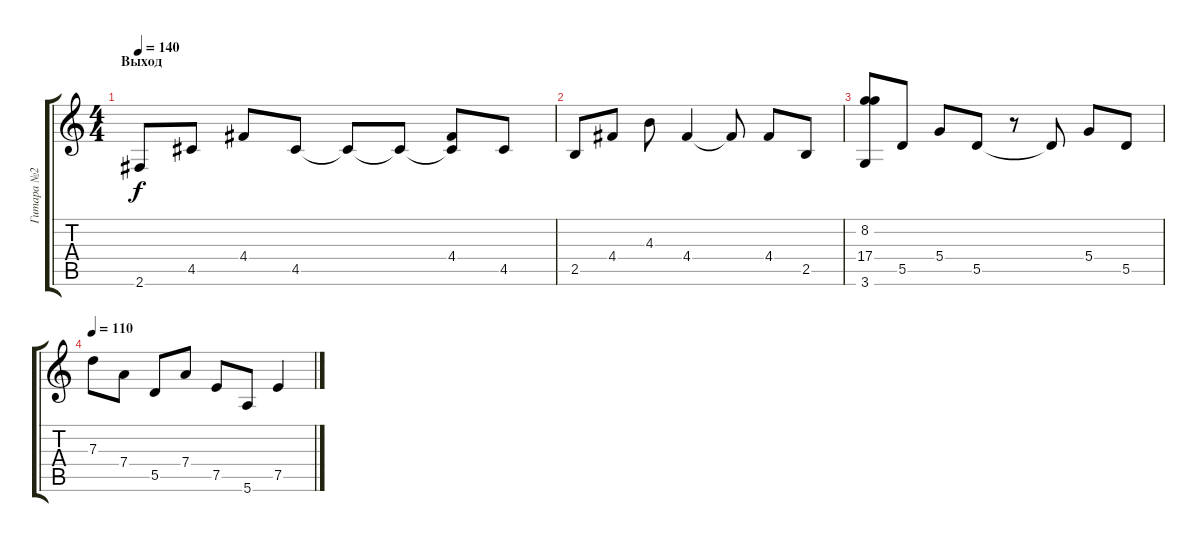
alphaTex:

\track ("Гитара №2" "Гитара №2") {instrument electricguitarclean}
\staff {score tabs}
\tuning (E4 B3 G3 D3 A2 E2) {hide}
\ts (4 4)
\section ("" "Выход")
\tempo 140
\clef g2
\ks c
2.6.8{dy f instrument overdrivenguitar} 4.5.8 4.4.8 4.5.8 4.5{t}.8 4.5{t}.8 (4.4 4.5{t}).8 4.5.8 |
2.5.8 4.4.8 4.3.8 4.4.4 4.4{t}.8 4.4.8 2.5.8 |
(8.2 17.4 3.6).8 5.5.8 5.4.8 5.5.8 r.8 5.5{t}.8 5.4.8 5.5.8 |
\tempo 110
7.3.8 7.4.8 5.5.8 7.4.8 7.5.8 5.6.8 7.5.4
